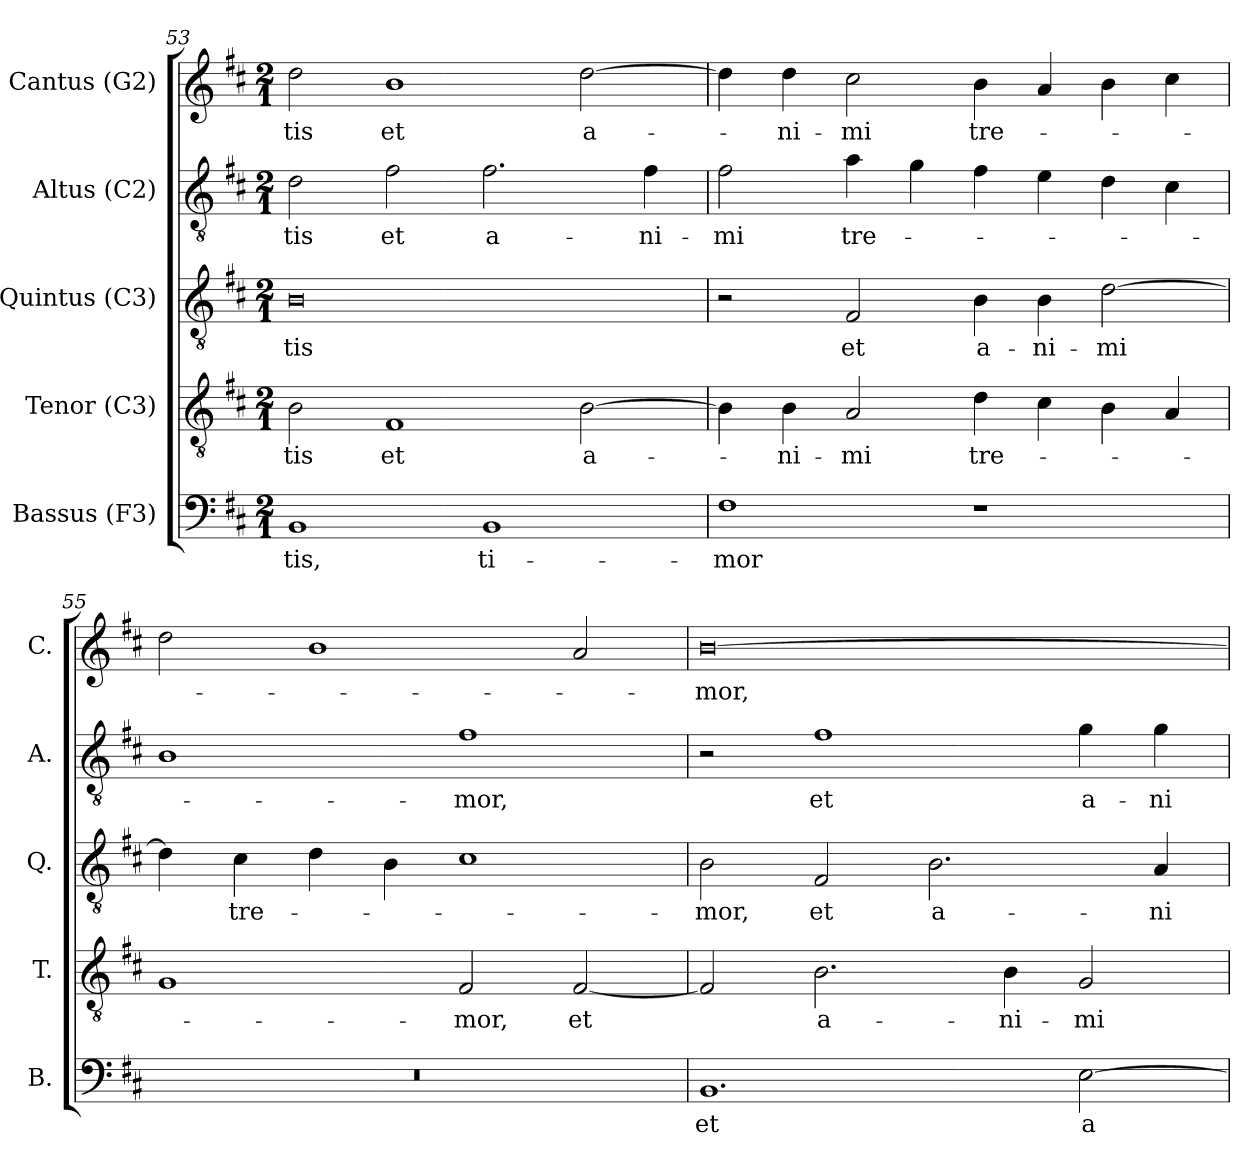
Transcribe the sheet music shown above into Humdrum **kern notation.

**kern	**text	**kern	**text	**kern	**text	**kern	**text	**kern	**text
*part5	*part5	*part4	*part4	*part3	*part3	*part2	*part2	*part1	*part1
*staff5	*staff5	*staff4	*staff4	*staff3	*staff3	*staff2	*staff2	*staff1	*staff1
*I"Bassus (F3)	*	*I"Tenor (C3)	*	*I"Quintus (C3)	*	*I"Altus (C2)	*	*I"Cantus (G2)	*
*I'B.	*	*I'T.	*	*I'Q.	*	*I'A.	*	*I'C.	*
*clefF4	*	*clefGv2	*	*clefGv2	*	*clefGv2	*	*clefG2	*
*	*	*	*	*ITrd7c12	*	*ITrd7c12	*	*	*
*k[f#c#]	*	*k[f#c#]	*	*k[f#c#]	*	*k[f#c#]	*	*k[f#c#]	*
*D:	*	*D:	*	*D:	*	*D:	*	*D:	*
*M2/1	*	*M2/1	*	*M2/1	*	*M2/1	*	*M2/1	*
=53	=53	=53	=53	=53	=53	=53	=53	=53	=53
!	!LO:LY:b:color=#000000	!	!	!	!	!	!	!	!
!	!	!	!LO:LY:b:color=#000000	!	!	!	!	!	!
!	!	!	!	!	!LO:LY:b:color=#000000	!	!	!	!
!	!	!	!	!	!	!	!LO:LY:b:color=#000000	!	!
!	!	!	!	!	!	!	!	!	!LO:LY:b:color=#000000
1BBi	-tis,	2Bi\	-tis	0BBi	-tis	2Di\	-tis	2ddi\	-tis
!	!	!	!LO:LY:b:color=#000000	!	!	!	!	!	!
!	!	!	!	!	!	!	!LO:LY:b:color=#000000	!	!
!	!	!	!	!	!	!	!	!	!LO:LY:b:color=#000000
.	.	1F#i	et	.	.	2F#i\	et	1bi	et
!	!LO:LY:b:color=#000000	!	!	!	!	!	!	!	!
!	!	!	!	!	!	!	!LO:LY:b:color=#000000	!	!
1BBi	ti-	.	.	.	.	2.F#i\	a-	.	.
!	!	!	!LO:LY:b:color=#000000	!	!	!	!	!	!
!	!	!	!	!	!	!	!	!	!LO:LY:b:color=#000000
.	.	[2Bi\	a-	.	.	.	.	[2ddi\	a-
!	!	!	!	!	!	!	!LO:LY:b:color=#000000	!	!
.	.	.	.	.	.	4F#i\	-ni-	.	.
!!LO:LB:g=z
=54	=54	=54	=54	=54	=54	=54	=54	=54	=54
!	!LO:LY:b:color=#000000	!	!	!	!	!	!	!	!
!	!	!	!	!	!	!	!LO:LY:b:color=#000000	!	!
1F#i	-mor	4Bi\]	.	2r	.	2F#i\	-mi	4ddi\]	.
!	!	!	!LO:LY:b:color=#000000	!	!	!	!	!	!
!	!	!	!	!	!	!	!	!	!LO:LY:b:color=#000000
.	.	4Bi\	-ni-	.	.	.	.	4ddi\	-ni-
!	!	!	!LO:LY:b:color=#000000	!	!	!	!	!	!
!	!	!	!	!	!LO:LY:b:color=#000000	!	!	!	!
!	!	!	!	!	!	!	!LO:LY:b:color=#000000	!	!
!	!	!	!	!	!	!	!	!	!LO:LY:b:color=#000000
.	.	2Ai/	-mi	2FF#i/	et	4Ai\	tre-	2cc#i\	-mi
.	.	.	.	.	.	4Gi\	.	.	.
!	!	!	!LO:LY:b:color=#000000	!	!	!	!	!	!
!	!	!	!	!	!LO:LY:b:color=#000000	!	!	!	!
!	!	!	!	!	!	!	!	!	!LO:LY:b:color=#000000
1r	.	4di\	tre-	4BBi\	a-	4F#i\	.	4bi\	tre-
!	!	!	!	!	!LO:LY:b:color=#000000	!	!	!	!
.	.	4c#i\	.	4BBi\	-ni-	4Ei\	.	4ai/	.
!	!	!	!	!	!LO:LY:b:color=#000000	!	!	!	!
.	.	4Bi\	.	[2Di\	-mi	4Di\	.	4bi\	.
.	.	4Ai/	.	.	.	4C#i\	.	4cc#i\	.
=55	=55	=55	=55	=55	=55	=55	=55	=55	=55
!LO:N:vis=1	!	!	!	!	!	!	!	!	!
0r	.	1Gi	.	4Di\]	.	1BBi	.	2ddi\	.
!	!	!	!	!	!LO:LY:b:color=#000000	!	!	!	!
.	.	.	.	4C#i\	tre-	.	.	.	.
.	.	.	.	4Di\	.	.	.	1bi	.
.	.	.	.	4BBi\	.	.	.	.	.
!	!	!	!LO:LY:b:color=#000000	!	!	!	!	!	!
!	!	!	!	!	!	!	!LO:LY:b:color=#000000	!	!
.	.	2F#i/	-mor,	1C#i	.	1F#i	-mor,	.	.
!	!	!	!LO:LY:b:color=#000000	!	!	!	!	!	!
.	.	[2F#i/	et	.	.	.	.	2ai/	.
=56	=56	=56	=56	=56	=56	=56	=56	=56	=56
!	!LO:LY:b:color=#000000	!	!	!	!	!	!	!	!
!	!	!	!	!	!LO:LY:b:color=#000000	!	!	!	!
!	!	!	!	!	!	!	!	!	!LO:LY:b:color=#000000
1.BBi	et	2F#i/]	.	2BBi\	-mor,	2r	.	[0bi	-mor,
!	!	!	!LO:LY:b:color=#000000	!	!	!	!	!	!
!	!	!	!	!	!LO:LY:b:color=#000000	!	!	!	!
!	!	!	!	!	!	!	!LO:LY:b:color=#000000	!	!
.	.	2.Bi\	a-	2FF#i/	et	1F#i	et	.	.
!	!	!	!	!	!LO:LY:b:color=#000000	!	!	!	!
.	.	.	.	2.BBi\	a-	.	.	.	.
!	!	!	!LO:LY:b:color=#000000	!	!	!	!	!	!
.	.	4Bi\	-ni-	.	.	.	.	.	.
!	!LO:LY:b:color=#000000	!	!	!	!	!	!	!	!
!	!	!	!LO:LY:b:color=#000000	!	!	!	!	!	!
!	!	!	!	!	!	!	!LO:LY:b:color=#000000	!	!
[2Ei\	a-	2Gi/	-mi	.	.	4Gi\	a-	.	.
!	!	!	!	!	!LO:LY:b:color=#000000	!	!	!	!
!	!	!	!	!	!	!	!LO:LY:b:color=#000000	!	!
.	.	.	.	4AAi/	-ni-	4Gi\	-ni-	.	.
=	=	=	=	=	=	=	=	=	=
*-	*-	*-	*-	*-	*-	*-	*-	*-	*-
